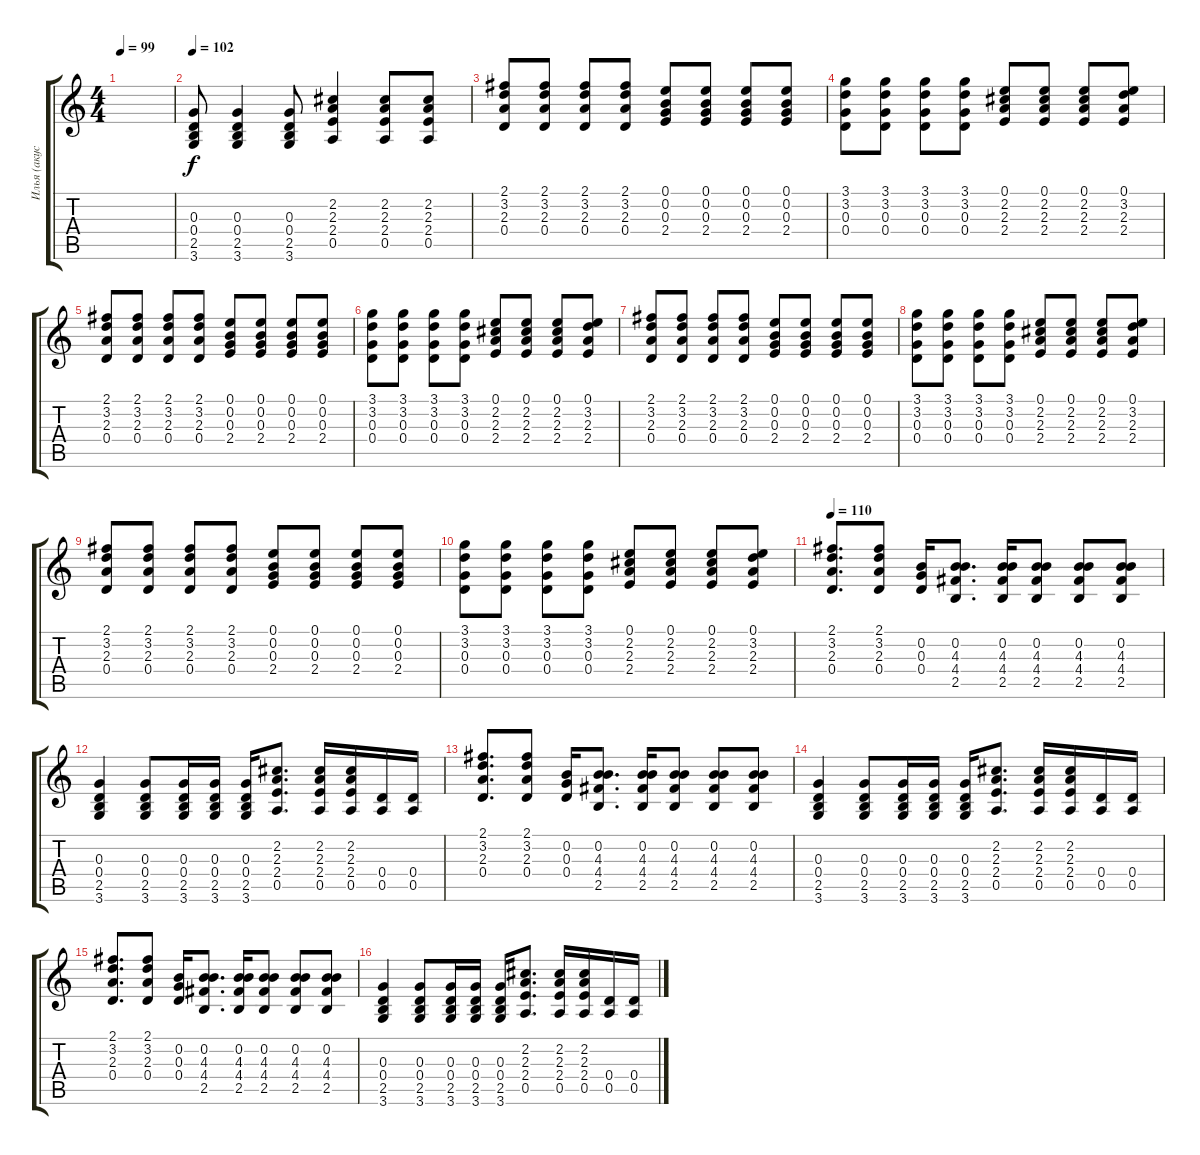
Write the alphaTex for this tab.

\track ("Илья (акустика)" "Илья (акус") {instrument acousticguitarsteel}
\staff {score tabs}
\tuning (E4 B3 G3 D3 A2 E2) {hide}
\ts (4 4)
\tempo 99
\clef g2
\ks c
|
\tempo 102
(0.3 0.4 2.5 3.6).8 (0.3 0.4 2.5 3.6).4 (0.3 0.4 2.5 3.6).8 (2.2 2.3 2.4 0.5).4 (2.2 2.3 2.4 0.5).8 (2.2 2.3 2.4 0.5).8 |
(2.1 3.2 2.3 0.4).8 (2.1 3.2 2.3 0.4).8 (2.1 3.2 2.3 0.4).8 (2.1 3.2 2.3 0.4).8 (0.1 0.2 0.3 2.4).8 (0.1 0.2 0.3 2.4).8 (0.1 0.2 0.3 2.4).8 (0.1 0.2 0.3 2.4).8 |
(3.1 3.2 0.3 0.4).8 (3.1 3.2 0.3 0.4).8 (3.1 3.2 0.3 0.4).8 (3.1 3.2 0.3 0.4).8 (0.1 2.2 2.3 2.4).8 (0.1 2.2 2.3 2.4).8 (0.1 2.2 2.3 2.4).8 (0.1 3.2 2.3 2.4).8 |
(2.1 3.2 2.3 0.4).8 (2.1 3.2 2.3 0.4).8 (2.1 3.2 2.3 0.4).8 (2.1 3.2 2.3 0.4).8 (0.1 0.2 0.3 2.4).8 (0.1 0.2 0.3 2.4).8 (0.1 0.2 0.3 2.4).8 (0.1 0.2 0.3 2.4).8 |
(3.1 3.2 0.3 0.4).8 (3.1 3.2 0.3 0.4).8 (3.1 3.2 0.3 0.4).8 (3.1 3.2 0.3 0.4).8 (0.1 2.2 2.3 2.4).8 (0.1 2.2 2.3 2.4).8 (0.1 2.2 2.3 2.4).8 (0.1 3.2 2.3 2.4).8 |
(2.1 3.2 2.3 0.4).8 (2.1 3.2 2.3 0.4).8 (2.1 3.2 2.3 0.4).8 (2.1 3.2 2.3 0.4).8 (0.1 0.2 0.3 2.4).8 (0.1 0.2 0.3 2.4).8 (0.1 0.2 0.3 2.4).8 (0.1 0.2 0.3 2.4).8 |
(3.1 3.2 0.3 0.4).8 (3.1 3.2 0.3 0.4).8 (3.1 3.2 0.3 0.4).8 (3.1 3.2 0.3 0.4).8 (0.1 2.2 2.3 2.4).8 (0.1 2.2 2.3 2.4).8 (0.1 2.2 2.3 2.4).8 (0.1 3.2 2.3 2.4).8 |
(2.1 3.2 2.3 0.4).8 (2.1 3.2 2.3 0.4).8 (2.1 3.2 2.3 0.4).8 (2.1 3.2 2.3 0.4).8 (0.1 0.2 0.3 2.4).8 (0.1 0.2 0.3 2.4).8 (0.1 0.2 0.3 2.4).8 (0.1 0.2 0.3 2.4).8 |
(3.1 3.2 0.3 0.4).8 (3.1 3.2 0.3 0.4).8 (3.1 3.2 0.3 0.4).8 (3.1 3.2 0.3 0.4).8 (0.1 2.2 2.3 2.4).8 (0.1 2.2 2.3 2.4).8 (0.1 2.2 2.3 2.4).8 (0.1 3.2 2.3 2.4).8 |
\tempo 110
(2.1 3.2 2.3 0.4).8{d} (2.1 3.2 2.3 0.4).8 (0.2 0.3 0.4).16 (0.2 4.3 4.4 2.5).8{d} (0.2 4.3 4.4 2.5).16 (0.2 4.3 4.4 2.5).8 (0.2 4.3 4.4 2.5).8 (0.2 4.3 4.4 2.5).8 |
(0.3 0.4 2.5 3.6).4 (0.3 0.4 2.5 3.6).8 (0.3 0.4 2.5 3.6).16 (0.3 0.4 2.5 3.6).16 (0.3 0.4 2.5 3.6).16 (2.2 2.3 2.4 0.5).8{d} (2.2 2.3 2.4 0.5).16 (2.2 2.3 2.4 0.5).16 (0.4 0.5).16 (0.4 0.5).16 |
(2.1 3.2 2.3 0.4).8{d} (2.1 3.2 2.3 0.4).8 (0.2 0.3 0.4).16 (0.2 4.3 4.4 2.5).8{d} (0.2 4.3 4.4 2.5).16 (0.2 4.3 4.4 2.5).8 (0.2 4.3 4.4 2.5).8 (0.2 4.3 4.4 2.5).8 |
(0.3 0.4 2.5 3.6).4 (0.3 0.4 2.5 3.6).8 (0.3 0.4 2.5 3.6).16 (0.3 0.4 2.5 3.6).16 (0.3 0.4 2.5 3.6).16 (2.2 2.3 2.4 0.5).8{d} (2.2 2.3 2.4 0.5).16 (2.2 2.3 2.4 0.5).16 (0.4 0.5).16 (0.4 0.5).16 |
(2.1 3.2 2.3 0.4).8{d} (2.1 3.2 2.3 0.4).8 (0.2 0.3 0.4).16 (0.2 4.3 4.4 2.5).8{d} (0.2 4.3 4.4 2.5).16 (0.2 4.3 4.4 2.5).8 (0.2 4.3 4.4 2.5).8 (0.2 4.3 4.4 2.5).8 |
(0.3 0.4 2.5 3.6).4 (0.3 0.4 2.5 3.6).8 (0.3 0.4 2.5 3.6).16 (0.3 0.4 2.5 3.6).16 (0.3 0.4 2.5 3.6).16 (2.2 2.3 2.4 0.5).8{d} (2.2 2.3 2.4 0.5).16 (2.2 2.3 2.4 0.5).16 (0.4 0.5).16 (0.4 0.5).16
